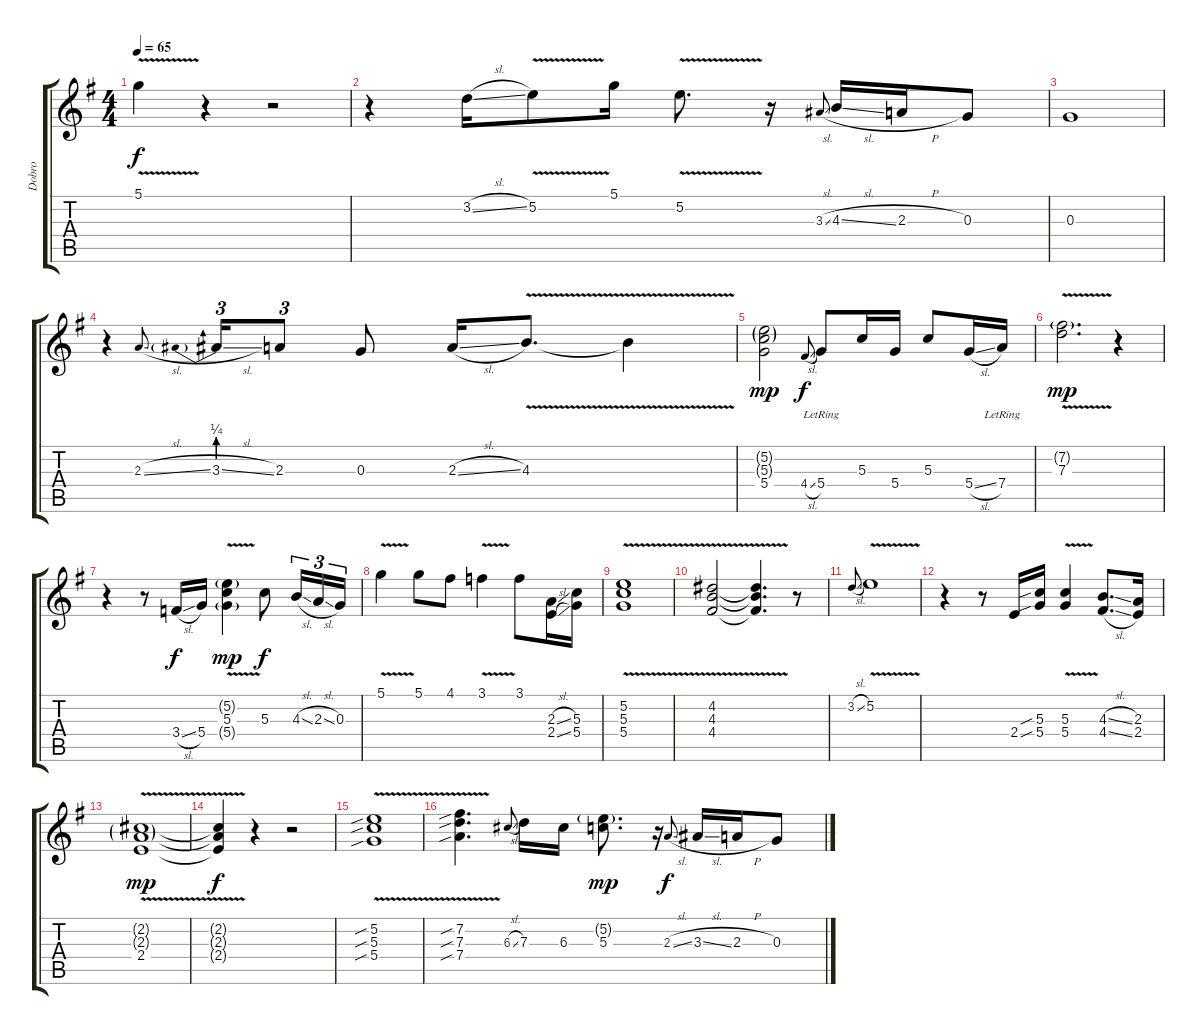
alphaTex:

\track ("Dobro" "Dobro") {instrument acousticguitarsteel}
\staff {score tabs}
\tuning (D4 B3 G3 D3 G2 D2) {hide}
\ts (4 4)
\tempo 65
\clef g2
\ks g
5.1{v}.4{dy f} r.4 r.2 |
r.4 3.2{sl}.16 5.2{v}.8 5.1.16 5.2{v}.8{d} r.16 3.3{sl}.8{gr onbeat} 4.3{sl}.16 2.3{h}.16 0.3.8 |
0.3.1 |
r.4 2.3{sl}.8{gr onbeat} 3.3{be (prebend 0 1 60 1) sl}.16{tu (3 2)} 2.3.8{tu (3 2)} 0.3.8 2.3{sl}.16 4.3{v}.8{d} 4.3{t}.4 |
(5.2{g} 5.3{g} 5.4).2{dy mp} 4.4{sl}.8{gr onbeat dy f} 5.4{lr}.8 5.3.16 5.4.16 5.3.8 5.4{sl}.16 7.4{lr}.16 |
(7.2{v g} 7.3{v}).2{d dy mp} r.4 |
r.4 r.8 3.4{sl}.16{dy f} 5.4.16 (5.2{v g} 5.3{v} 5.4{v g}).4{dy mp} 5.3.8{dy f} 4.3{sl}.16{tu (3 2)} 2.3{sl}.16{tu (3 2)} 0.3.16{tu (3 2)} |
5.1{v}.4 5.1.8 4.1.8 3.1{v}.4 3.1.8 (2.3{sl} 2.4{sl}).16 (5.3 5.4).16 |
(5.2{v} 5.3{v} 5.4{v}).1 |
(4.2{v} 4.3{v} 4.4{v}).2 (4.2{t} 4.3{t} 4.4{t}).4{d} r.8 |
3.2{sl}.8{gr onbeat} 5.2{v}.1 |
r.4 r.8 2.4.16 (5.3{sib} 5.4{sib}).16 (5.3{v} 5.4{v}).4 (4.3{sl} 4.4{sl}).8{d} (2.3 2.4).16 |
(2.2{v g} 2.3{v g} 2.4{v}).1{dy mp} |
(2.2{t} 2.3{t} 2.4{t}).4{dy f} r.4 r.2 |
(5.2{v sib} 5.3{v sib} 5.4{v sib}).1 |
(7.2{v sib} 7.3{v sib} 7.4{v sib}).4{d} 6.3{sl}.8{gr onbeat} 7.3.16 6.3.16 (5.2{g} 5.3).8{d dy mp} r.16 2.3{sl}.8{gr onbeat dy f} 3.3{sl}.16 2.3{h}.16 0.3.8
